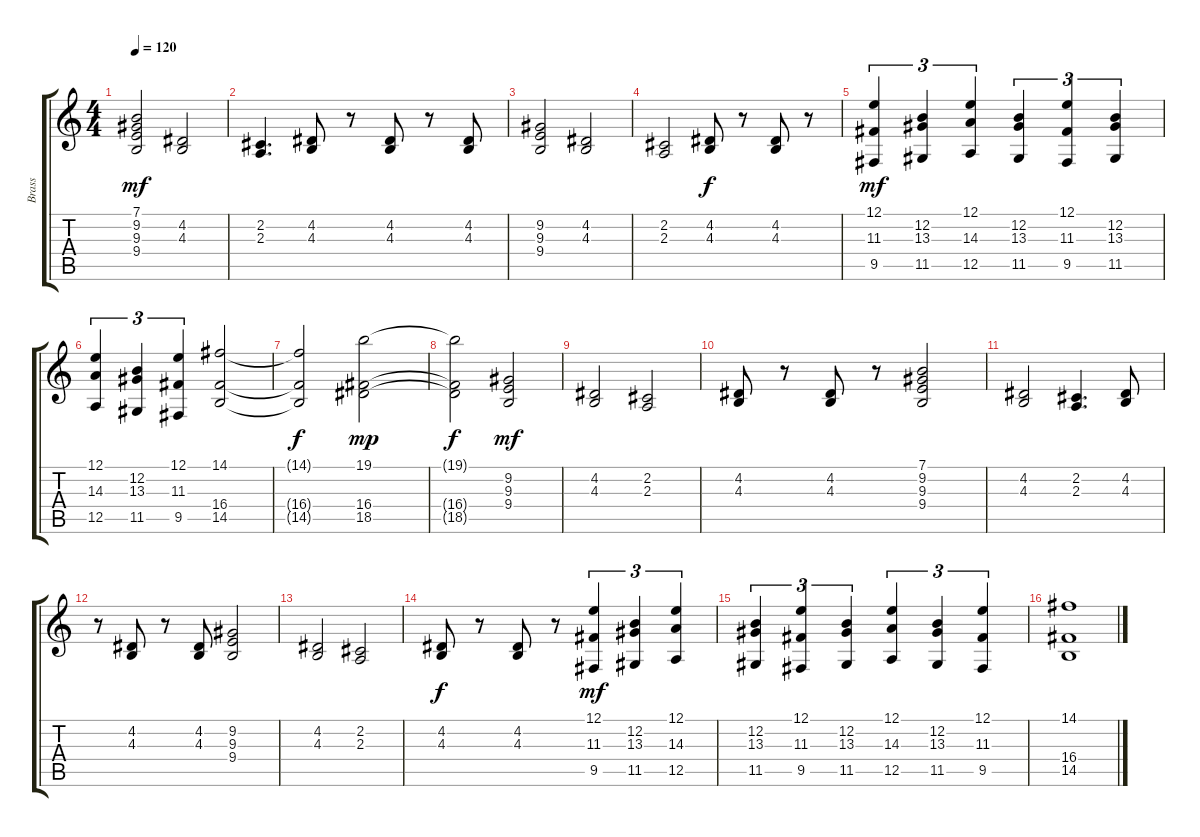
\track ("Brass" "Brass") {instrument brasssection}
\staff {score tabs}
\tuning (E4 B3 G3 D3 A2 E2) {hide}
\ts (4 4)
\tempo 120
\clef g2
\ks c
(7.1 9.2 9.3 9.4).2{dy mf} (4.2 4.3).2 |
(2.2 2.3).4{d} (4.2 4.3).8 r.8 (4.2 4.3).8 r.8 (4.2 4.3).8 |
(9.2 9.3 9.4).2 (4.2 4.3).2 |
(2.2 2.3).2 (4.2 4.3).8{dy f} r.8 (4.2 4.3).8 r.8 |
(12.1 11.3 9.5).4{tu (3 2) dy mf} (12.2 13.3 11.5).4{tu (3 2)} (12.1 14.3 12.5).4{tu (3 2)} (12.2 13.3 11.5).4{tu (3 2)} (12.1 11.3 9.5).4{tu (3 2)} (12.2 13.3 11.5).4{tu (3 2)} |
(12.1 14.3 12.5).4{tu (3 2)} (12.2 13.3 11.5).4{tu (3 2)} (12.1 11.3 9.5).4{tu (3 2)} (14.1 16.4 14.5).2 |
(14.1{t} 16.4{t} 14.5{t}).2{dy f} (19.1 16.4 18.5).2{dy mp} |
(19.1{t} 16.4{t} 18.5{t}).2{dy f} (9.2 9.3 9.4).2{dy mf} |
(4.2 4.3).2 (2.2 2.3).2 |
(4.2 4.3).8 r.8 (4.2 4.3).8 r.8 (7.1 9.2 9.3 9.4).2 |
(4.2 4.3).2 (2.2 2.3).4{d} (4.2 4.3).8 |
r.8 (4.2 4.3).8 r.8 (4.2 4.3).8 (9.2 9.3 9.4).2 |
(4.2 4.3).2 (2.2 2.3).2 |
(4.2 4.3).8{dy f} r.8 (4.2 4.3).8 r.8 (12.1 11.3 9.5).4{tu (3 2) dy mf} (12.2 13.3 11.5).4{tu (3 2)} (12.1 14.3 12.5).4{tu (3 2)} |
(12.2 13.3 11.5).4{tu (3 2)} (12.1 11.3 9.5).4{tu (3 2)} (12.2 13.3 11.5).4{tu (3 2)} (12.1 14.3 12.5).4{tu (3 2)} (12.2 13.3 11.5).4{tu (3 2)} (12.1 11.3 9.5).4{tu (3 2)} |
(14.1 16.4 14.5).1
